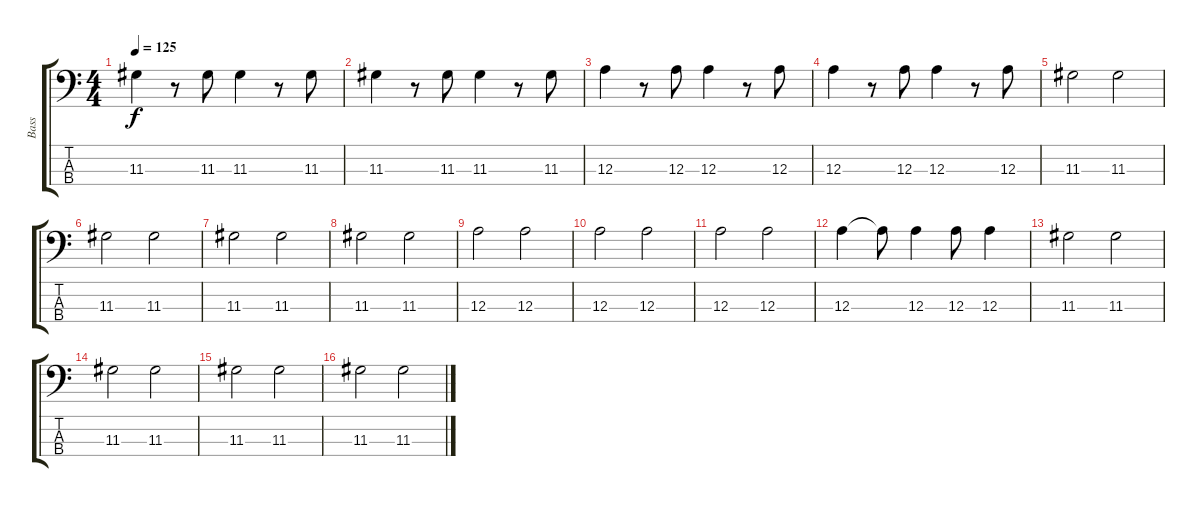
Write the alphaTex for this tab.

\track ("Bass" "Bass") {instrument electricbassfinger}
\staff {score tabs}
\tuning (G2 D2 A1 E1) {hide}
\ts (4 4)
\tempo 125
\clef f4
\ks c
11.3.4{dy f} r.8 11.3.8 11.3.4 r.8 11.3.8 |
11.3.4 r.8 11.3.8 11.3.4 r.8 11.3.8 |
12.3.4 r.8 12.3.8 12.3.4 r.8 12.3.8 |
12.3.4 r.8 12.3.8 12.3.4 r.8 12.3.8 |
11.3.2 11.3.2 |
11.3.2 11.3.2 |
11.3.2 11.3.2 |
11.3.2 11.3.2 |
12.3.2 12.3.2 |
12.3.2 12.3.2 |
12.3.2 12.3.2 |
12.3.4 12.3{t}.8 12.3.4 12.3.8 12.3.4 |
11.3.2 11.3.2 |
11.3.2 11.3.2 |
11.3.2 11.3.2 |
11.3.2 11.3.2
